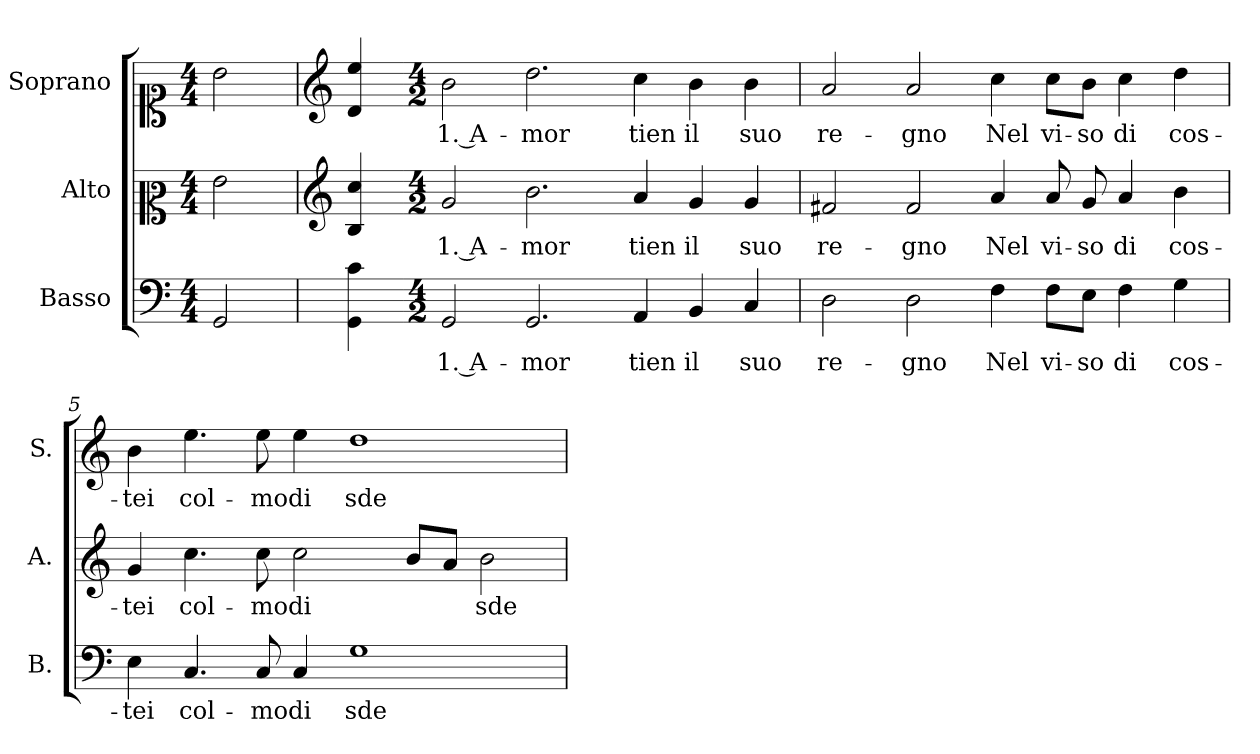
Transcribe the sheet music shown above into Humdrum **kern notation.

**kern	**text	**kern	**text	**kern	**text
*part3	*part3	*part2	*part2	*part1	*part1
*staff3	*staff3	*staff2	*staff2	*staff1	*staff1
*I"Basso	*	*I"Alto	*	*I"Soprano	*
*I'B.	*	*I'A.	*	*I'S.	*
!!LO:PB:g=z
*clefF4	*	*clefC2	*	*clefC1	*
*k[]	*	*k[]	*	*k[]	*
*C:	*	*C:	*	*C:	*
*M4/4	*	*M4/4	*	*M4/4	*
=1	=1	=1	=1	=1	=1
!LO:N:head=open	!	!LO:N:head=open	!	!LO:N:head=open	!
2GGi/	.	2gi\	.	2bi\	.
=2	=2	=2	=2	=2	=2
*	*	*clefG2	*	*clefG2	*
4GGi\ 4ci	.	4Bi/ 4cci	.	4di/ 4eei	.
=3-	=3-	=3-	=3-	=3-	=3-
*M4/2	*	*M4/2	*	*M4/2	*
!	!LO:LY:b:color=#000000	!	!	!	!
!	!	!	!LO:LY:b:color=#000000	!	!
!	!	!	!	!	!LO:LY:b:color=#000000
2GGi/	1. A-	2gi/	1. A-	2bi\	1. A-
!	!LO:LY:b:color=#000000	!	!	!	!
!	!	!	!LO:LY:b:color=#000000	!	!
!	!	!	!	!	!LO:LY:b:color=#000000
2.GGi/	-mor	2.bi\	-mor	2.ddi\	-mor
!	!LO:LY:b:color=#000000	!	!	!	!
!	!	!	!LO:LY:b:color=#000000	!	!
!	!	!	!	!	!LO:LY:b:color=#000000
4AAi/	tien	4ai/	tien	4cci\	tien
!	!LO:LY:b:color=#000000	!	!	!	!
!	!	!	!LO:LY:b:color=#000000	!	!
!	!	!	!	!	!LO:LY:b:color=#000000
4BBi/	il	4gi/	il	4bi\	il
!	!LO:LY:b:color=#000000	!	!	!	!
!	!	!	!LO:LY:b:color=#000000	!	!
!	!	!	!	!	!LO:LY:b:color=#000000
4Ci/	suo	4gi/	suo	4bi\	suo
=4	=4	=4	=4	=4	=4
!	!LO:LY:b:color=#000000	!	!	!	!
!	!	!	!LO:LY:b:color=#000000	!	!
!	!	!	!	!	!LO:LY:b:color=#000000
2Di\	re-	2f#Xi/	re-	2ai/	re-
!	!LO:LY:b:color=#000000	!	!	!	!
!	!	!	!LO:LY:b:color=#000000	!	!
!	!	!	!	!	!LO:LY:b:color=#000000
2Di\	-gno	2f#i/	-gno	2ai/	-gno
!	!LO:LY:b:color=#000000	!	!	!	!
!	!	!	!LO:LY:b:color=#000000	!	!
!	!	!	!	!	!LO:LY:b:color=#000000
4Fi\	Nel	4ai/	Nel	4cci\	Nel
!	!LO:LY:b:color=#000000	!	!	!	!
!	!	!	!LO:LY:b:color=#000000	!	!
!	!	!	!	!	!LO:LY:b:color=#000000
8Fi\L	vi-	8ai/	vi-	8cci\L	vi-
!	!LO:LY:b:color=#000000	!	!	!	!
!	!	!	!LO:LY:b:color=#000000	!	!
!	!	!	!	!	!LO:LY:b:color=#000000
8Ei\J	-so	8gi/	-so	8bi\J	-so
!	!LO:LY:b:color=#000000	!	!	!	!
!	!	!	!LO:LY:b:color=#000000	!	!
!	!	!	!	!	!LO:LY:b:color=#000000
4Fi\	di	4ai/	di	4cci\	di
!	!LO:LY:b:color=#000000	!	!	!	!
!	!	!	!LO:LY:b:color=#000000	!	!
!	!	!	!	!	!LO:LY:b:color=#000000
4Gi\	cos-	4bi\	cos-	4ddi\	cos-
=5	=5	=5	=5	=5	=5
!	!LO:LY:b:color=#000000	!	!	!	!
!	!	!	!LO:LY:b:color=#000000	!	!
!	!	!	!	!	!LO:LY:b:color=#000000
4Ei\	-tei	4gi/	-tei	4bi\	-tei
!	!LO:LY:b:color=#000000	!	!	!	!
!	!	!	!LO:LY:b:color=#000000	!	!
!	!	!	!	!	!LO:LY:b:color=#000000
4.Ci/	col-	4.cci\	col-	4.eei\	col-
!	!LO:LY:b:color=#000000	!	!	!	!
!	!	!	!LO:LY:b:color=#000000	!	!
!	!	!	!	!	!LO:LY:b:color=#000000
8Ci/	-mo	8cci\	-mo	8eei\	-mo
!	!LO:LY:b:color=#000000	!	!	!	!
!	!	!	!LO:LY:b:color=#000000	!	!
!	!	!	!	!	!LO:LY:b:color=#000000
4Ci/	di	2cci\	di	4eei\	di
!	!LO:LY:b:color=#000000	!	!	!	!
!	!	!	!	!	!LO:LY:b:color=#000000
1Gi	sde-	.	.	1ddi	sde-
.	.	8bi/L	.	.	.
.	.	8ai/J	.	.	.
!	!	!	!LO:LY:b:color=#000000	!	!
.	.	2bi\	sde-	.	.
=	=	=	=	=	=
*-	*-	*-	*-	*-	*-
